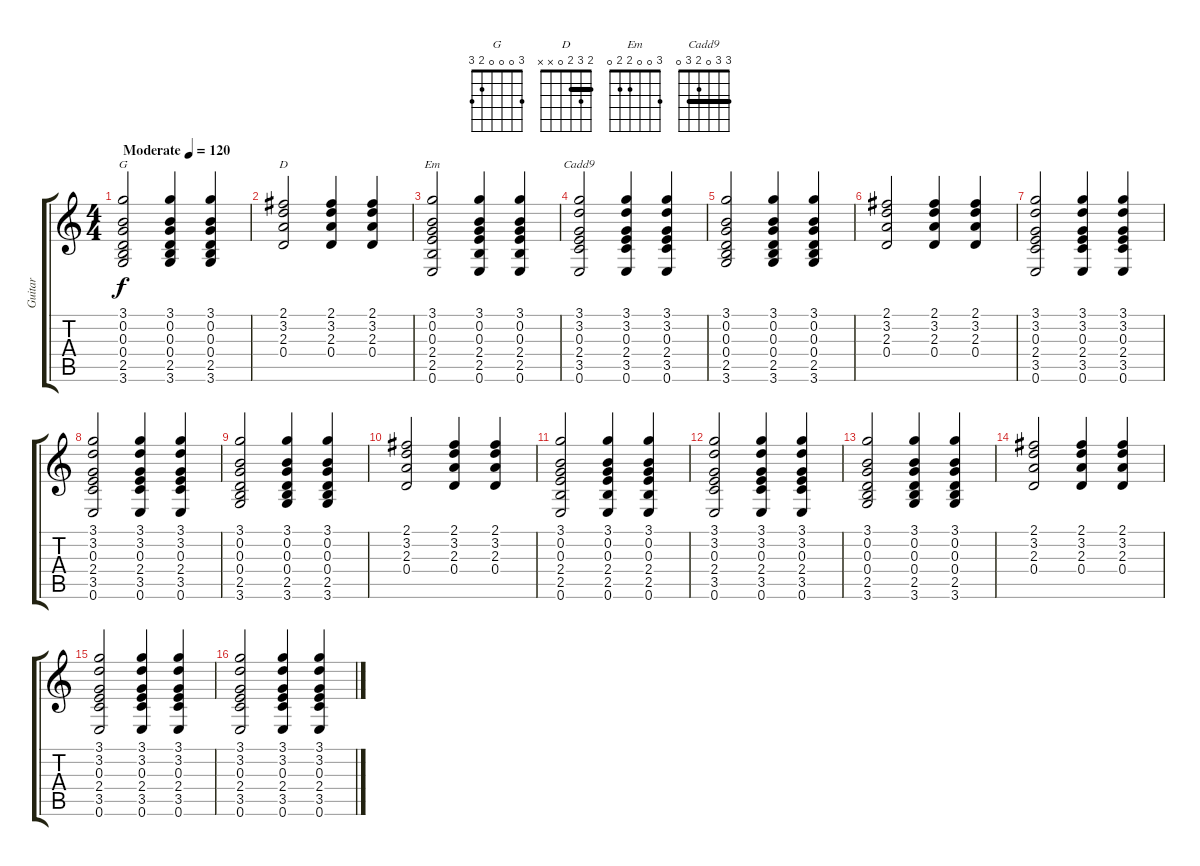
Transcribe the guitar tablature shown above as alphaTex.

\track ("Guitar" "Guitar") {instrument acousticguitarnylon}
\staff {score tabs}
\tuning (E4 B3 G3 D3 A2 E2) {hide}
\chord ("G" 3 0 0 0 2 3)
\chord ("D" 2 3 2 0 x x) {barre 2}
\chord ("Em" 3 0 0 2 2 0)
\chord ("Cadd9" 3 3 0 2 3 0) {barre 3}
\ts (4 4)
\tempo (120 "Moderate")
\clef g2
\ks c
(3.1 0.2 0.3 0.4 2.5 3.6).2{ch "G" dy f instrument acousticguitarnylon} (3.1 0.2 0.3 0.4 2.5 3.6).4 (3.1 0.2 0.3 0.4 2.5 3.6).4 |
(2.1 3.2 2.3 0.4).2{ch "D"} (2.1 3.2 2.3 0.4).4 (2.1 3.2 2.3 0.4).4 |
(3.1 0.2 0.3 2.4 2.5 0.6).2{ch "Em"} (3.1 0.2 0.3 2.4 2.5 0.6).4 (3.1 0.2 0.3 2.4 2.5 0.6).4 |
(3.1 3.2 0.3 2.4 3.5 0.6).2{ch "Cadd9"} (3.1 3.2 0.3 2.4 3.5 0.6).4 (3.1 3.2 0.3 2.4 3.5 0.6).4 |
(3.1 0.2 0.3 0.4 2.5 3.6).2 (3.1 0.2 0.3 0.4 2.5 3.6).4 (3.1 0.2 0.3 0.4 2.5 3.6).4 |
(2.1 3.2 2.3 0.4).2 (2.1 3.2 2.3 0.4).4 (2.1 3.2 2.3 0.4).4 |
(3.1 3.2 0.3 2.4 3.5 0.6).2 (3.1 3.2 0.3 2.4 3.5 0.6).4 (3.1 3.2 0.3 2.4 3.5 0.6).4 |
(3.1 3.2 0.3 2.4 3.5 0.6).2 (3.1 3.2 0.3 2.4 3.5 0.6).4 (3.1 3.2 0.3 2.4 3.5 0.6).4 |
(3.1 0.2 0.3 0.4 2.5 3.6).2 (3.1 0.2 0.3 0.4 2.5 3.6).4 (3.1 0.2 0.3 0.4 2.5 3.6).4 |
(2.1 3.2 2.3 0.4).2 (2.1 3.2 2.3 0.4).4 (2.1 3.2 2.3 0.4).4 |
(3.1 0.2 0.3 2.4 2.5 0.6).2 (3.1 0.2 0.3 2.4 2.5 0.6).4 (3.1 0.2 0.3 2.4 2.5 0.6).4 |
(3.1 3.2 0.3 2.4 3.5 0.6).2 (3.1 3.2 0.3 2.4 3.5 0.6).4 (3.1 3.2 0.3 2.4 3.5 0.6).4 |
(3.1 0.2 0.3 0.4 2.5 3.6).2 (3.1 0.2 0.3 0.4 2.5 3.6).4 (3.1 0.2 0.3 0.4 2.5 3.6).4 |
(2.1 3.2 2.3 0.4).2 (2.1 3.2 2.3 0.4).4 (2.1 3.2 2.3 0.4).4 |
(3.1 3.2 0.3 2.4 3.5 0.6).2 (3.1 3.2 0.3 2.4 3.5 0.6).4 (3.1 3.2 0.3 2.4 3.5 0.6).4 |
(3.1 3.2 0.3 2.4 3.5 0.6).2 (3.1 3.2 0.3 2.4 3.5 0.6).4 (3.1 3.2 0.3 2.4 3.5 0.6).4
